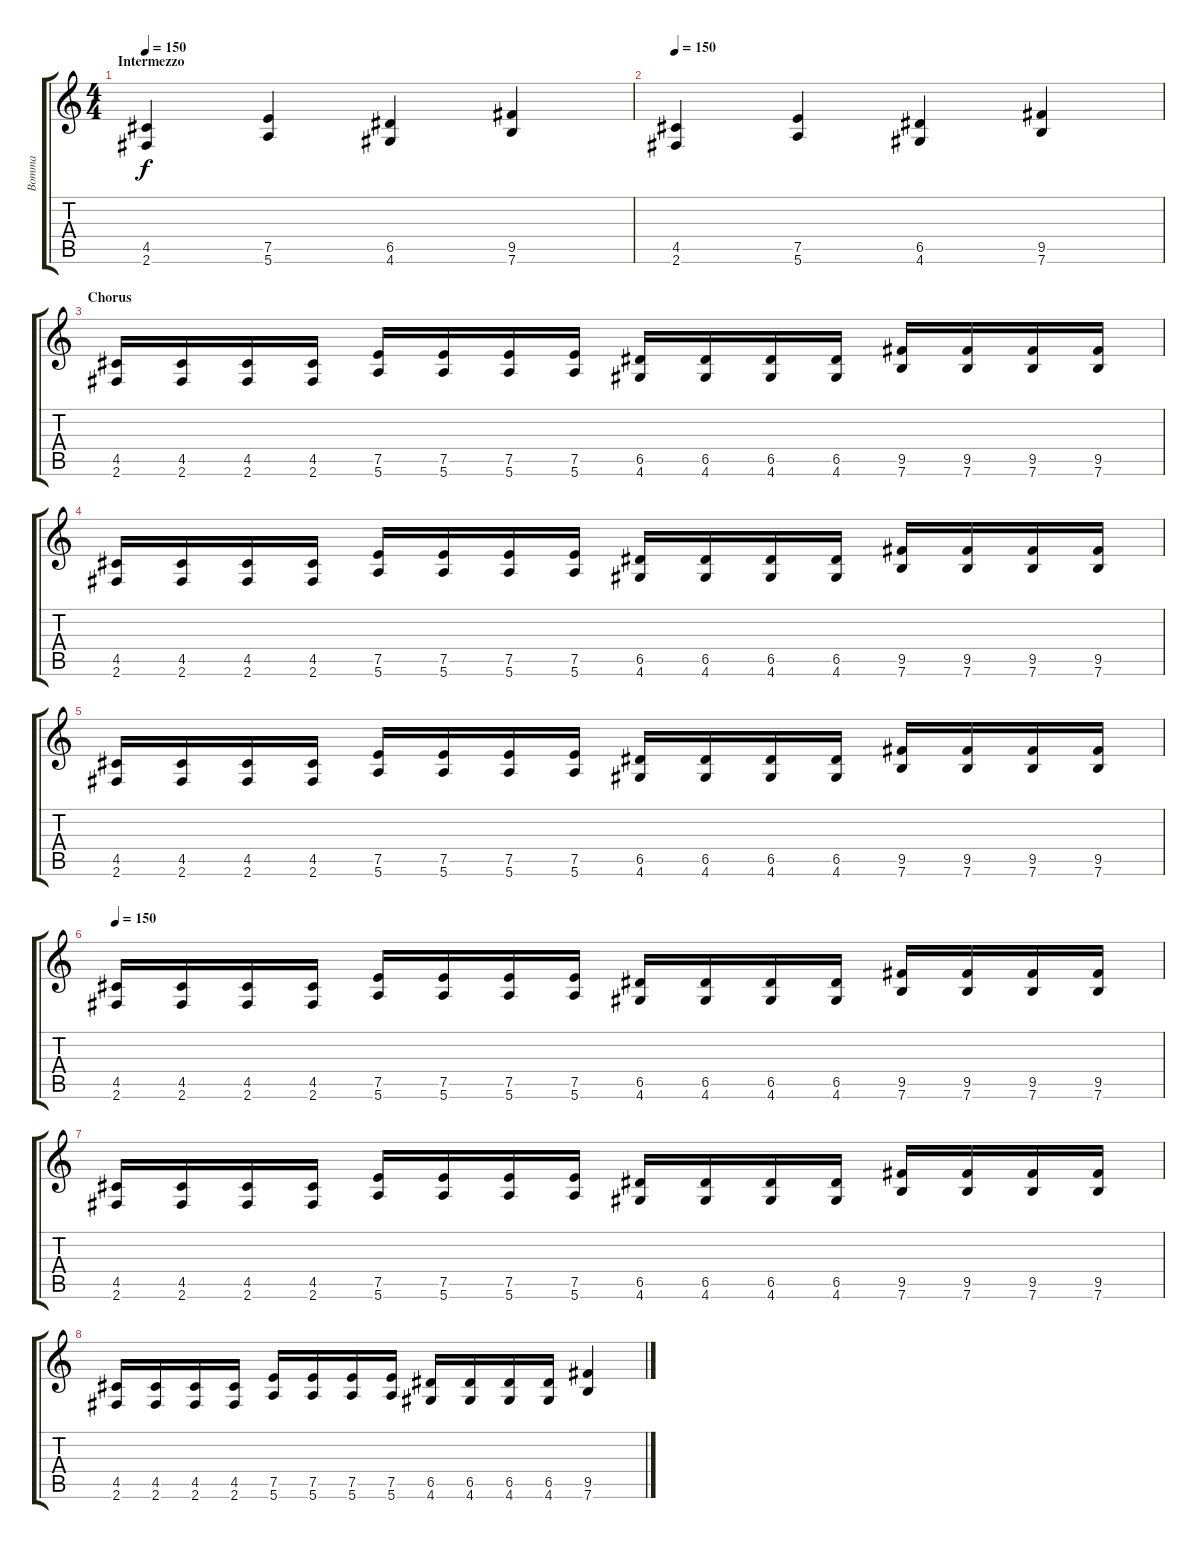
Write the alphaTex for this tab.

\track ("Bomma" "Bomma") {instrument distortionguitar}
\staff {score tabs}
\tuning (E4 B3 G3 D3 A2 E2) {hide}
\ts (4 4)
\section ("" "Intermezzo")
\tempo 150
\clef g2
\ks c
(4.5 2.6).4{dy f} (7.5 5.6).4 (6.5 4.6).4 (9.5 7.6).4 |
\tempo 150
(4.5 2.6).4 (7.5 5.6).4 (6.5 4.6).4 (9.5 7.6).4 |
\section ("" "Chorus")
(4.5 2.6).16 (4.5 2.6).16 (4.5 2.6).16 (4.5 2.6).16 (7.5 5.6).16 (7.5 5.6).16 (7.5 5.6).16 (7.5 5.6).16 (6.5 4.6).16 (6.5 4.6).16 (6.5 4.6).16 (6.5 4.6).16 (9.5 7.6).16 (9.5 7.6).16 (9.5 7.6).16 (9.5 7.6).16 |
(4.5 2.6).16 (4.5 2.6).16 (4.5 2.6).16 (4.5 2.6).16 (7.5 5.6).16 (7.5 5.6).16 (7.5 5.6).16 (7.5 5.6).16 (6.5 4.6).16 (6.5 4.6).16 (6.5 4.6).16 (6.5 4.6).16 (9.5 7.6).16 (9.5 7.6).16 (9.5 7.6).16 (9.5 7.6).16 |
(4.5 2.6).16 (4.5 2.6).16 (4.5 2.6).16 (4.5 2.6).16 (7.5 5.6).16 (7.5 5.6).16 (7.5 5.6).16 (7.5 5.6).16 (6.5 4.6).16 (6.5 4.6).16 (6.5 4.6).16 (6.5 4.6).16 (9.5 7.6).16 (9.5 7.6).16 (9.5 7.6).16 (9.5 7.6).16 |
\tempo 150
(4.5 2.6).16 (4.5 2.6).16 (4.5 2.6).16 (4.5 2.6).16 (7.5 5.6).16 (7.5 5.6).16 (7.5 5.6).16 (7.5 5.6).16 (6.5 4.6).16 (6.5 4.6).16 (6.5 4.6).16 (6.5 4.6).16 (9.5 7.6).16 (9.5 7.6).16 (9.5 7.6).16 (9.5 7.6).16 |
(4.5 2.6).16 (4.5 2.6).16 (4.5 2.6).16 (4.5 2.6).16 (7.5 5.6).16 (7.5 5.6).16 (7.5 5.6).16 (7.5 5.6).16 (6.5 4.6).16 (6.5 4.6).16 (6.5 4.6).16 (6.5 4.6).16 (9.5 7.6).16 (9.5 7.6).16 (9.5 7.6).16 (9.5 7.6).16 |
(4.5 2.6).16 (4.5 2.6).16 (4.5 2.6).16 (4.5 2.6).16 (7.5 5.6).16 (7.5 5.6).16 (7.5 5.6).16 (7.5 5.6).16 (6.5 4.6).16 (6.5 4.6).16 (6.5 4.6).16 (6.5 4.6).16 (9.5 7.6).4
